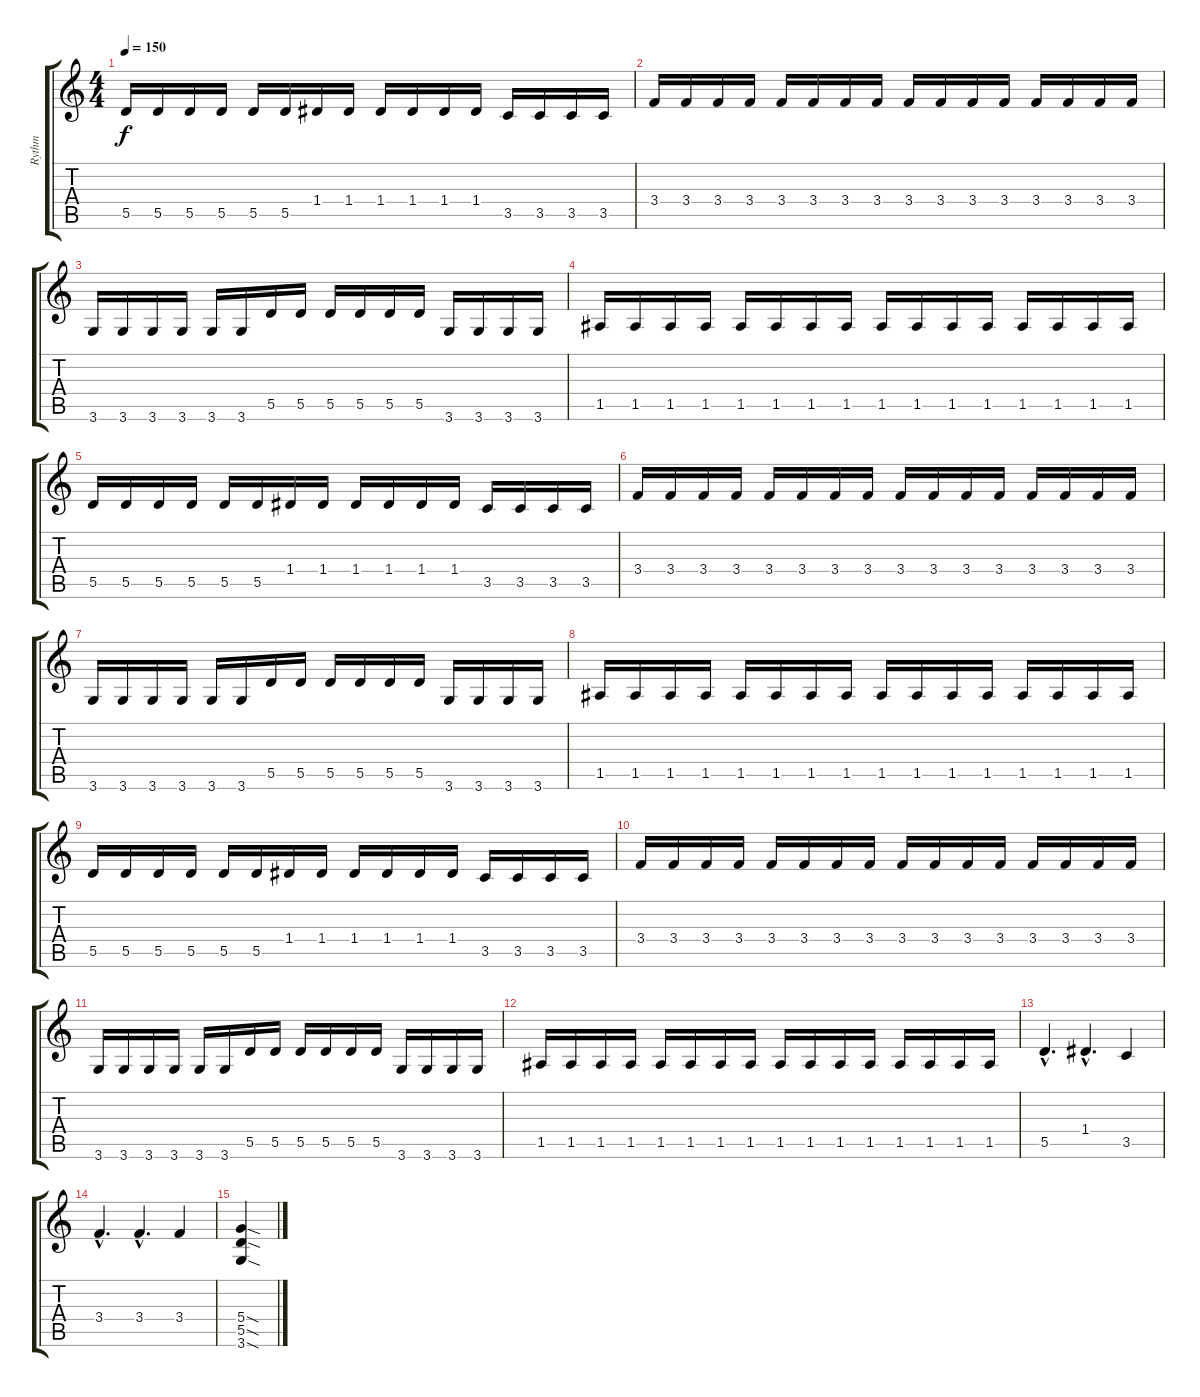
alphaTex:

\track ("Rythm" "Rythm") {instrument distortionguitar}
\staff {score tabs}
\tuning (E4 B3 G3 D3 A2 E2) {hide}
\ts (4 4)
\tempo 150
\clef g2
\ks c
5.5.16{dy f} 5.5.16 5.5.16 5.5.16 5.5.16 5.5.16 1.4.16 1.4.16 1.4.16 1.4.16 1.4.16 1.4.16 3.5.16 3.5.16 3.5.16 3.5.16 |
3.4.16 3.4.16 3.4.16 3.4.16 3.4.16 3.4.16 3.4.16 3.4.16 3.4.16 3.4.16 3.4.16 3.4.16 3.4.16 3.4.16 3.4.16 3.4.16 |
3.6.16 3.6.16 3.6.16 3.6.16 3.6.16 3.6.16 5.5.16 5.5.16 5.5.16 5.5.16 5.5.16 5.5.16 3.6.16 3.6.16 3.6.16 3.6.16 |
1.5.16 1.5.16 1.5.16 1.5.16 1.5.16 1.5.16 1.5.16 1.5.16 1.5.16 1.5.16 1.5.16 1.5.16 1.5.16 1.5.16 1.5.16 1.5.16 |
5.5.16 5.5.16 5.5.16 5.5.16 5.5.16 5.5.16 1.4.16 1.4.16 1.4.16 1.4.16 1.4.16 1.4.16 3.5.16 3.5.16 3.5.16 3.5.16 |
3.4.16 3.4.16 3.4.16 3.4.16 3.4.16 3.4.16 3.4.16 3.4.16 3.4.16 3.4.16 3.4.16 3.4.16 3.4.16 3.4.16 3.4.16 3.4.16 |
3.6.16 3.6.16 3.6.16 3.6.16 3.6.16 3.6.16 5.5.16 5.5.16 5.5.16 5.5.16 5.5.16 5.5.16 3.6.16 3.6.16 3.6.16 3.6.16 |
1.5.16 1.5.16 1.5.16 1.5.16 1.5.16 1.5.16 1.5.16 1.5.16 1.5.16 1.5.16 1.5.16 1.5.16 1.5.16 1.5.16 1.5.16 1.5.16 |
5.5.16 5.5.16 5.5.16 5.5.16 5.5.16 5.5.16 1.4.16 1.4.16 1.4.16 1.4.16 1.4.16 1.4.16 3.5.16 3.5.16 3.5.16 3.5.16 |
3.4.16 3.4.16 3.4.16 3.4.16 3.4.16 3.4.16 3.4.16 3.4.16 3.4.16 3.4.16 3.4.16 3.4.16 3.4.16 3.4.16 3.4.16 3.4.16 |
3.6.16 3.6.16 3.6.16 3.6.16 3.6.16 3.6.16 5.5.16 5.5.16 5.5.16 5.5.16 5.5.16 5.5.16 3.6.16 3.6.16 3.6.16 3.6.16 |
1.5.16 1.5.16 1.5.16 1.5.16 1.5.16 1.5.16 1.5.16 1.5.16 1.5.16 1.5.16 1.5.16 1.5.16 1.5.16 1.5.16 1.5.16 1.5.16 |
5.5{hac}.4{d} 1.4{hac}.4{d} 3.5.4 |
3.4{hac}.4{d} 3.4{hac}.4{d} 3.4.4 |
(5.4{sod} 5.5{sod} 3.6{sod}).4
